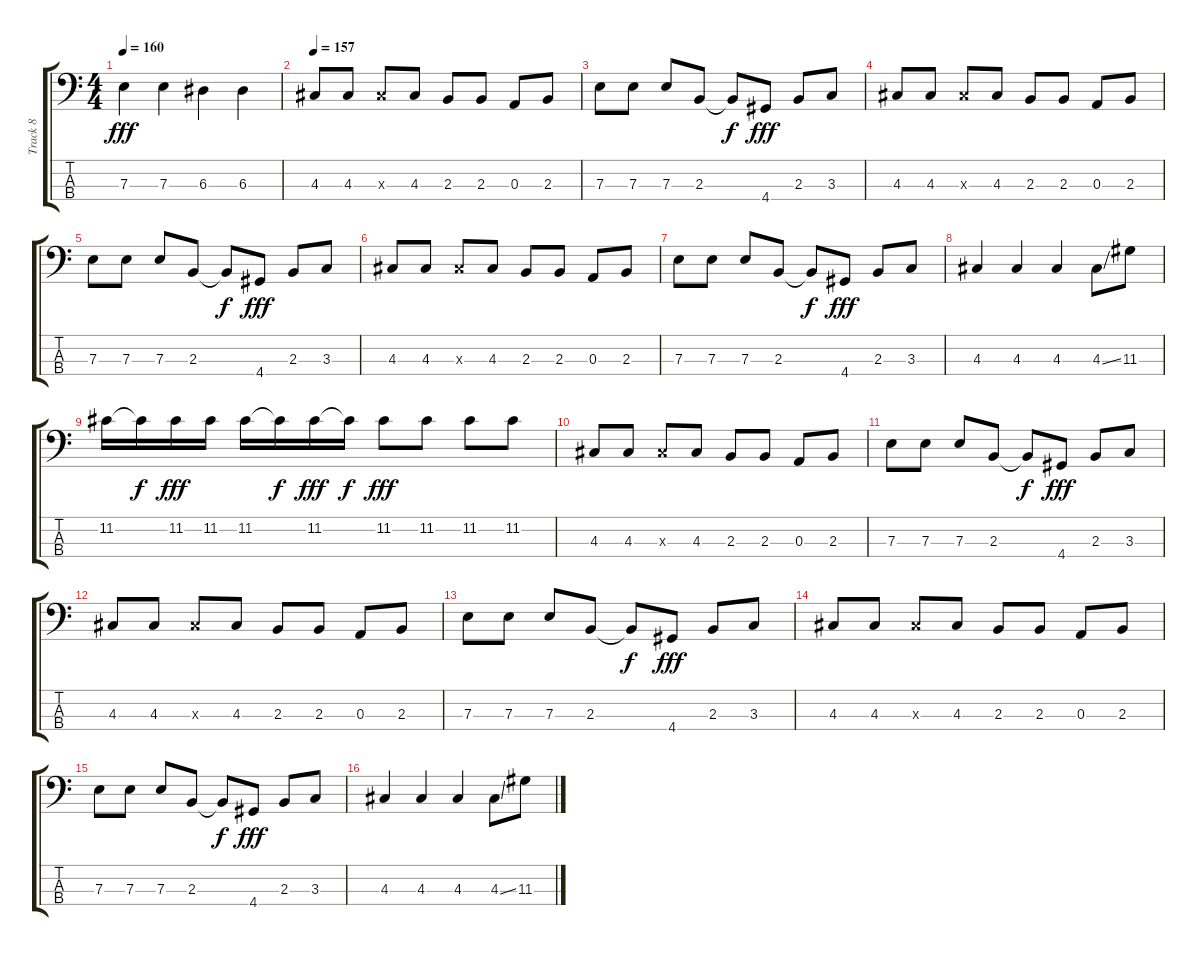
\track ("Track 8" "Track 8") {instrument electricbasspick}
\staff {score tabs}
\tuning (G2 D2 A1 E1) {hide}
\ts (4 4)
\tempo 160
\clef f4
\ks c
7.3.4{dy fff} 7.3.4 6.3.4 6.3.4 |
\tempo 157
4.3.8 4.3.8 4.3{x}.8 4.3.8 2.3.8 2.3.8 0.3.8 2.3.8 |
7.3.8 7.3.8 7.3.8 2.3.8 2.3{t}.8{dy f} 4.4.8{dy fff} 2.3.8 3.3.8 |
4.3.8 4.3.8 4.3{x}.8 4.3.8 2.3.8 2.3.8 0.3.8 2.3.8 |
7.3.8 7.3.8 7.3.8 2.3.8 2.3{t}.8{dy f} 4.4.8{dy fff} 2.3.8 3.3.8 |
4.3.8 4.3.8 4.3{x}.8 4.3.8 2.3.8 2.3.8 0.3.8 2.3.8 |
7.3.8 7.3.8 7.3.8 2.3.8 2.3{t}.8{dy f} 4.4.8{dy fff} 2.3.8 3.3.8 |
4.3.4 4.3.4 4.3.4 4.3{ss}.8 11.3.8 |
11.2.16 11.2{t}.16{dy f} 11.2.16{dy fff} 11.2.16 11.2.16 11.2{t}.16{dy f} 11.2.16{dy fff} 11.2{t}.16{dy f} 11.2.8{dy fff} 11.2.8 11.2.8 11.2.8 |
4.3.8 4.3.8 4.3{x}.8 4.3.8 2.3.8 2.3.8 0.3.8 2.3.8 |
7.3.8 7.3.8 7.3.8 2.3.8 2.3{t}.8{dy f} 4.4.8{dy fff} 2.3.8 3.3.8 |
4.3.8 4.3.8 4.3{x}.8 4.3.8 2.3.8 2.3.8 0.3.8 2.3.8 |
7.3.8 7.3.8 7.3.8 2.3.8 2.3{t}.8{dy f} 4.4.8{dy fff} 2.3.8 3.3.8 |
4.3.8 4.3.8 4.3{x}.8 4.3.8 2.3.8 2.3.8 0.3.8 2.3.8 |
7.3.8 7.3.8 7.3.8 2.3.8 2.3{t}.8{dy f} 4.4.8{dy fff} 2.3.8 3.3.8 |
4.3.4 4.3.4 4.3.4 4.3{ss}.8 11.3.8
